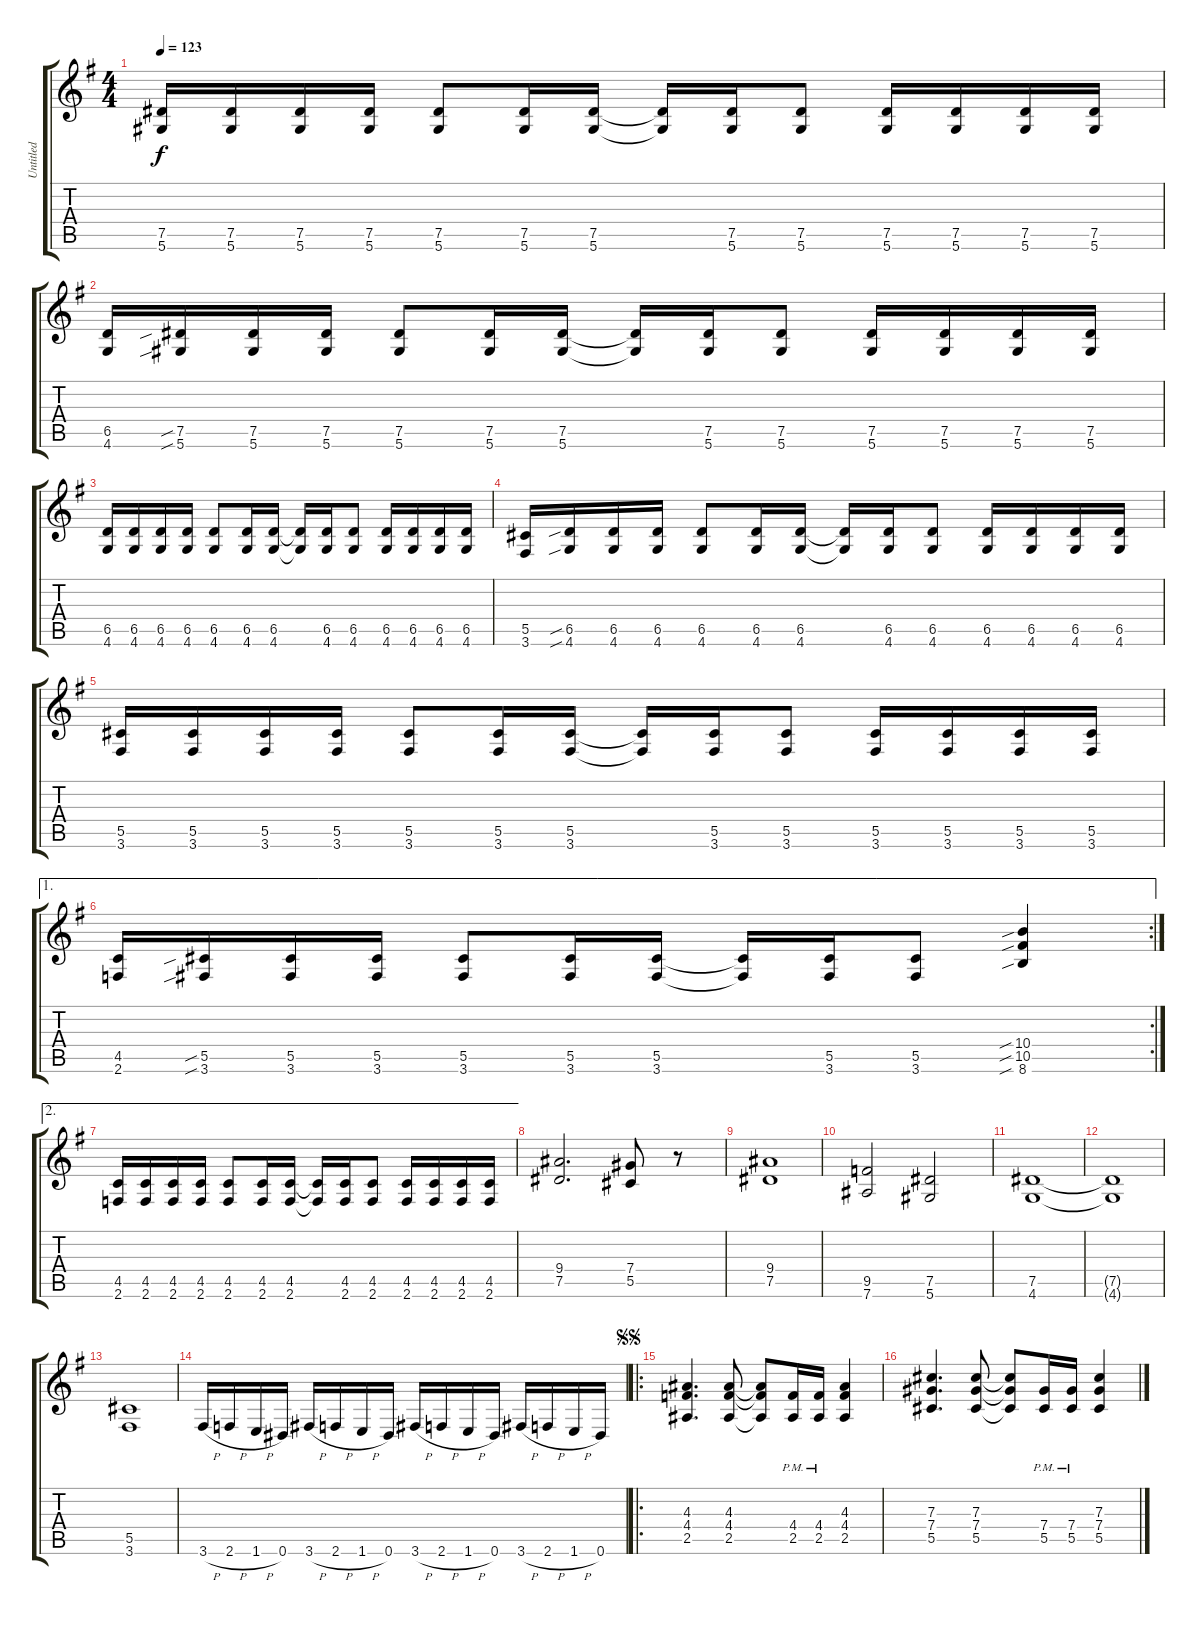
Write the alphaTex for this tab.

\track ("Untitled" "Untitled") {instrument distortionguitar}
\staff {score tabs}
\tuning (Eb4 Bb3 Gb3 Db3 Ab2 Eb2) {hide}
\ts (4 4)
\tempo 123
\clef g2
\ks g
(7.5 5.6).16{dy f} (7.5 5.6).16 (7.5 5.6).16 (7.5 5.6).16 (7.5 5.6).8 (7.5 5.6).16 (7.5 5.6).16 (7.5{t} 5.6{t}).16 (7.5 5.6).16 (7.5 5.6).8 (7.5 5.6).16 (7.5 5.6).16 (7.5 5.6).16 (7.5 5.6).16 |
(6.5 4.6).16 (7.5{sib} 5.6{sib}).16 (7.5 5.6).16 (7.5 5.6).16 (7.5 5.6).8 (7.5 5.6).16 (7.5 5.6).16 (7.5{t} 5.6{t}).16 (7.5 5.6).16 (7.5 5.6).8 (7.5 5.6).16 (7.5 5.6).16 (7.5 5.6).16 (7.5 5.6).16 |
(6.5 4.6).16 (6.5 4.6).16 (6.5 4.6).16 (6.5 4.6).16 (6.5 4.6).8 (6.5 4.6).16 (6.5 4.6).16 (6.5{t} 4.6{t}).16 (6.5 4.6).16 (6.5 4.6).8 (6.5 4.6).16 (6.5 4.6).16 (6.5 4.6).16 (6.5 4.6).16 |
(5.5 3.6).16 (6.5{sib} 4.6{sib}).16 (6.5 4.6).16 (6.5 4.6).16 (6.5 4.6).8 (6.5 4.6).16 (6.5 4.6).16 (6.5{t} 4.6{t}).16 (6.5 4.6).16 (6.5 4.6).8 (6.5 4.6).16 (6.5 4.6).16 (6.5 4.6).16 (6.5 4.6).16 |
(5.5 3.6).16 (5.5 3.6).16 (5.5 3.6).16 (5.5 3.6).16 (5.5 3.6).8 (5.5 3.6).16 (5.5 3.6).16 (5.5{t} 3.6{t}).16 (5.5 3.6).16 (5.5 3.6).8 (5.5 3.6).16 (5.5 3.6).16 (5.5 3.6).16 (5.5 3.6).16 |
\ae 1
\rc 2
(4.5 2.6).16 (5.5{sib} 3.6{sib}).16 (5.5 3.6).16 (5.5 3.6).16 (5.5 3.6).8 (5.5 3.6).16 (5.5 3.6).16 (5.5{t} 3.6{t}).16 (5.5 3.6).16 (5.5 3.6).8 (10.4{sib} 10.5{sib} 8.6{sib}).4 |
\ae 2
(4.5 2.6).16 (4.5 2.6).16 (4.5 2.6).16 (4.5 2.6).16 (4.5 2.6).8 (4.5 2.6).16 (4.5 2.6).16 (4.5{t} 2.6{t}).16 (4.5 2.6).16 (4.5 2.6).8 (4.5 2.6).16 (4.5 2.6).16 (4.5 2.6).16 (4.5 2.6).16 |
(9.4 7.5).2{d} (7.4 5.5).8 r.8 |
(9.4 7.5).1 |
(9.5 7.6).2 (7.5 5.6).2 |
(7.5 4.6).1 |
(7.5{t} 4.6{t}).1 |
(5.5 3.6).1 |
3.6{h}.16 2.6{h}.16 1.6{h}.16 0.6.16 3.6{h}.16 2.6{h}.16 1.6{h}.16 0.6.16 3.6{h}.16 2.6{h}.16 1.6{h}.16 0.6.16 3.6{h}.16 2.6{h}.16 1.6{h}.16 0.6.16 |
\ro
\jump segnosegno
(4.3 4.4 2.5).4{d} (4.3 4.4 2.5).8 (4.3{t} 4.4{t} 2.5{t}).8 (4.4{pm} 2.5{pm}).16 (4.4{pm} 2.5{pm}).16 (4.3 4.4 2.5).4 |
(7.3 7.4 5.5).4{d} (7.3 7.4 5.5).8 (7.3{t} 7.4{t} 5.5{t}).8 (7.4{pm} 5.5{pm}).16 (7.4{pm} 5.5{pm}).16 (7.3 7.4 5.5).4
